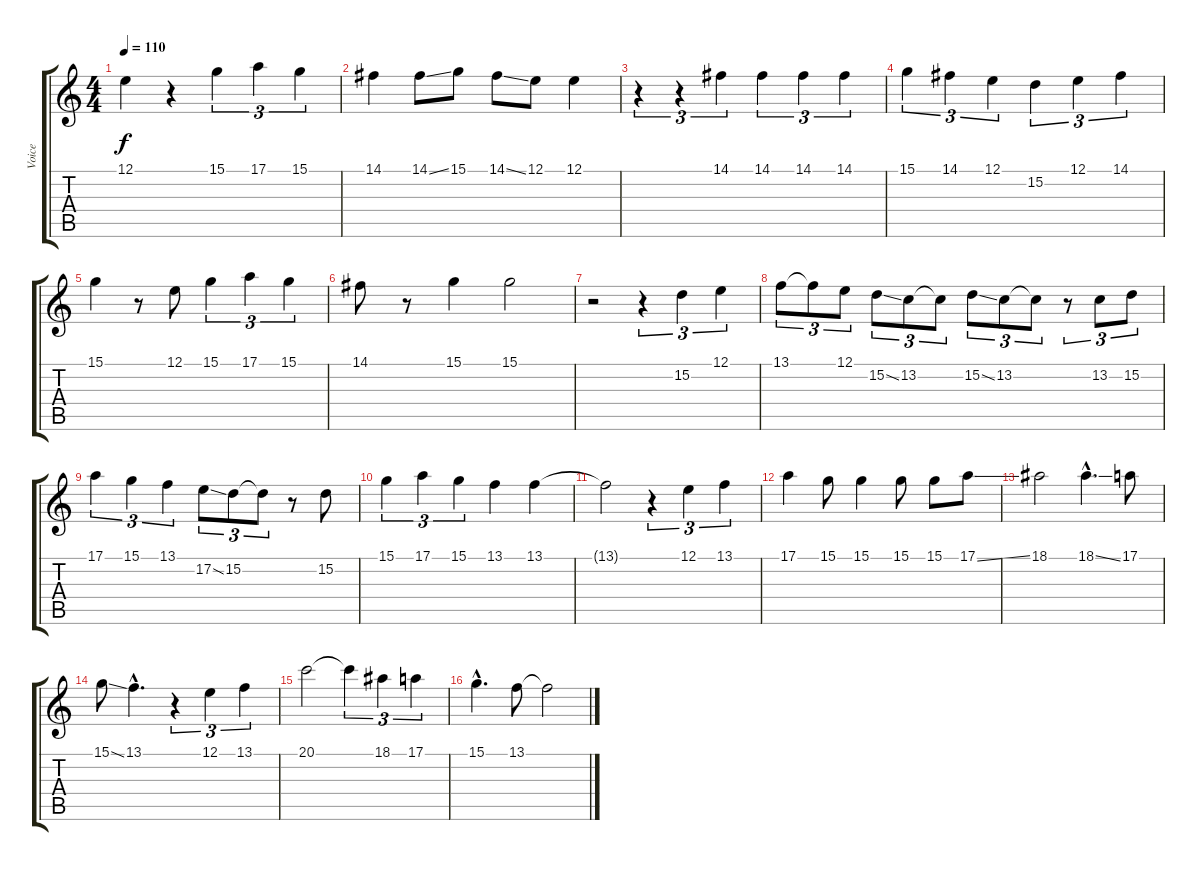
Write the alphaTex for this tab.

\track ("Voice" "Voice") {instrument synthvoice}
\staff {score tabs}
\tuning (E4 B3 G3 D3 A2 E2) {hide}
\ts (4 4)
\tempo 110
\clef g2
\ks c
12.1.4{dy f} r.4 15.1.4{tu (3 2)} 17.1.4{tu (3 2)} 15.1.4{tu (3 2)} |
14.1.4 14.1{ss}.8 15.1.8 14.1{ss}.8 12.1.8 12.1.4 |
r.4{tu (3 2)} r.4{tu (3 2)} 14.1.4{tu (3 2)} 14.1.4{tu (3 2)} 14.1.4{tu (3 2)} 14.1.4{tu (3 2)} |
15.1.4{tu (3 2)} 14.1.4{tu (3 2)} 12.1.4{tu (3 2)} 15.2.4{tu (3 2)} 12.1.4{tu (3 2)} 14.1.4{tu (3 2)} |
15.1.4 r.8 12.1.8 15.1.4{tu (3 2)} 17.1.4{tu (3 2)} 15.1.4{tu (3 2)} |
14.1.8 r.8 15.1.4 15.1.2 |
r.2 r.4{tu (3 2)} 15.2.4{tu (3 2)} 12.1.4{tu (3 2)} |
13.1.8{tu (3 2)} 13.1{t}.8{tu (3 2)} 12.1.8{tu (3 2)} 15.2{ss}.8{tu (3 2)} 13.2.8{tu (3 2)} 13.2{t}.8{tu (3 2)} 15.2{ss}.8{tu (3 2)} 13.2.8{tu (3 2)} 13.2{t}.8{tu (3 2)} r.8{tu (3 2)} 13.2.8{tu (3 2)} 15.2.8{tu (3 2)} |
17.1.4{tu (3 2)} 15.1.4{tu (3 2)} 13.1.4{tu (3 2)} 17.2{ss}.8{tu (3 2)} 15.2.8{tu (3 2)} 15.2{t}.8{tu (3 2)} r.8 15.2.8 |
15.1.4{tu (3 2)} 17.1.4{tu (3 2)} 15.1.4{tu (3 2)} 13.1.4 13.1.4 |
13.1{t}.2 r.4{tu (3 2)} 12.1.4{tu (3 2)} 13.1.4{tu (3 2)} |
17.1.4 15.1.8 15.1.4 15.1.8 15.1.8 17.1{ss}.8 |
18.1.2 18.1{ss hac}.4{d} 17.1.8 |
15.1{ss}.8 13.1{hac}.4{d} r.4{tu (3 2)} 12.1.4{tu (3 2)} 13.1.4{tu (3 2)} |
20.1.2 20.1{t}.4{tu (3 2)} 18.1.4{tu (3 2)} 17.1.4{tu (3 2)} |
15.1{hac}.4{d} 13.1.8 13.1{t}.2
